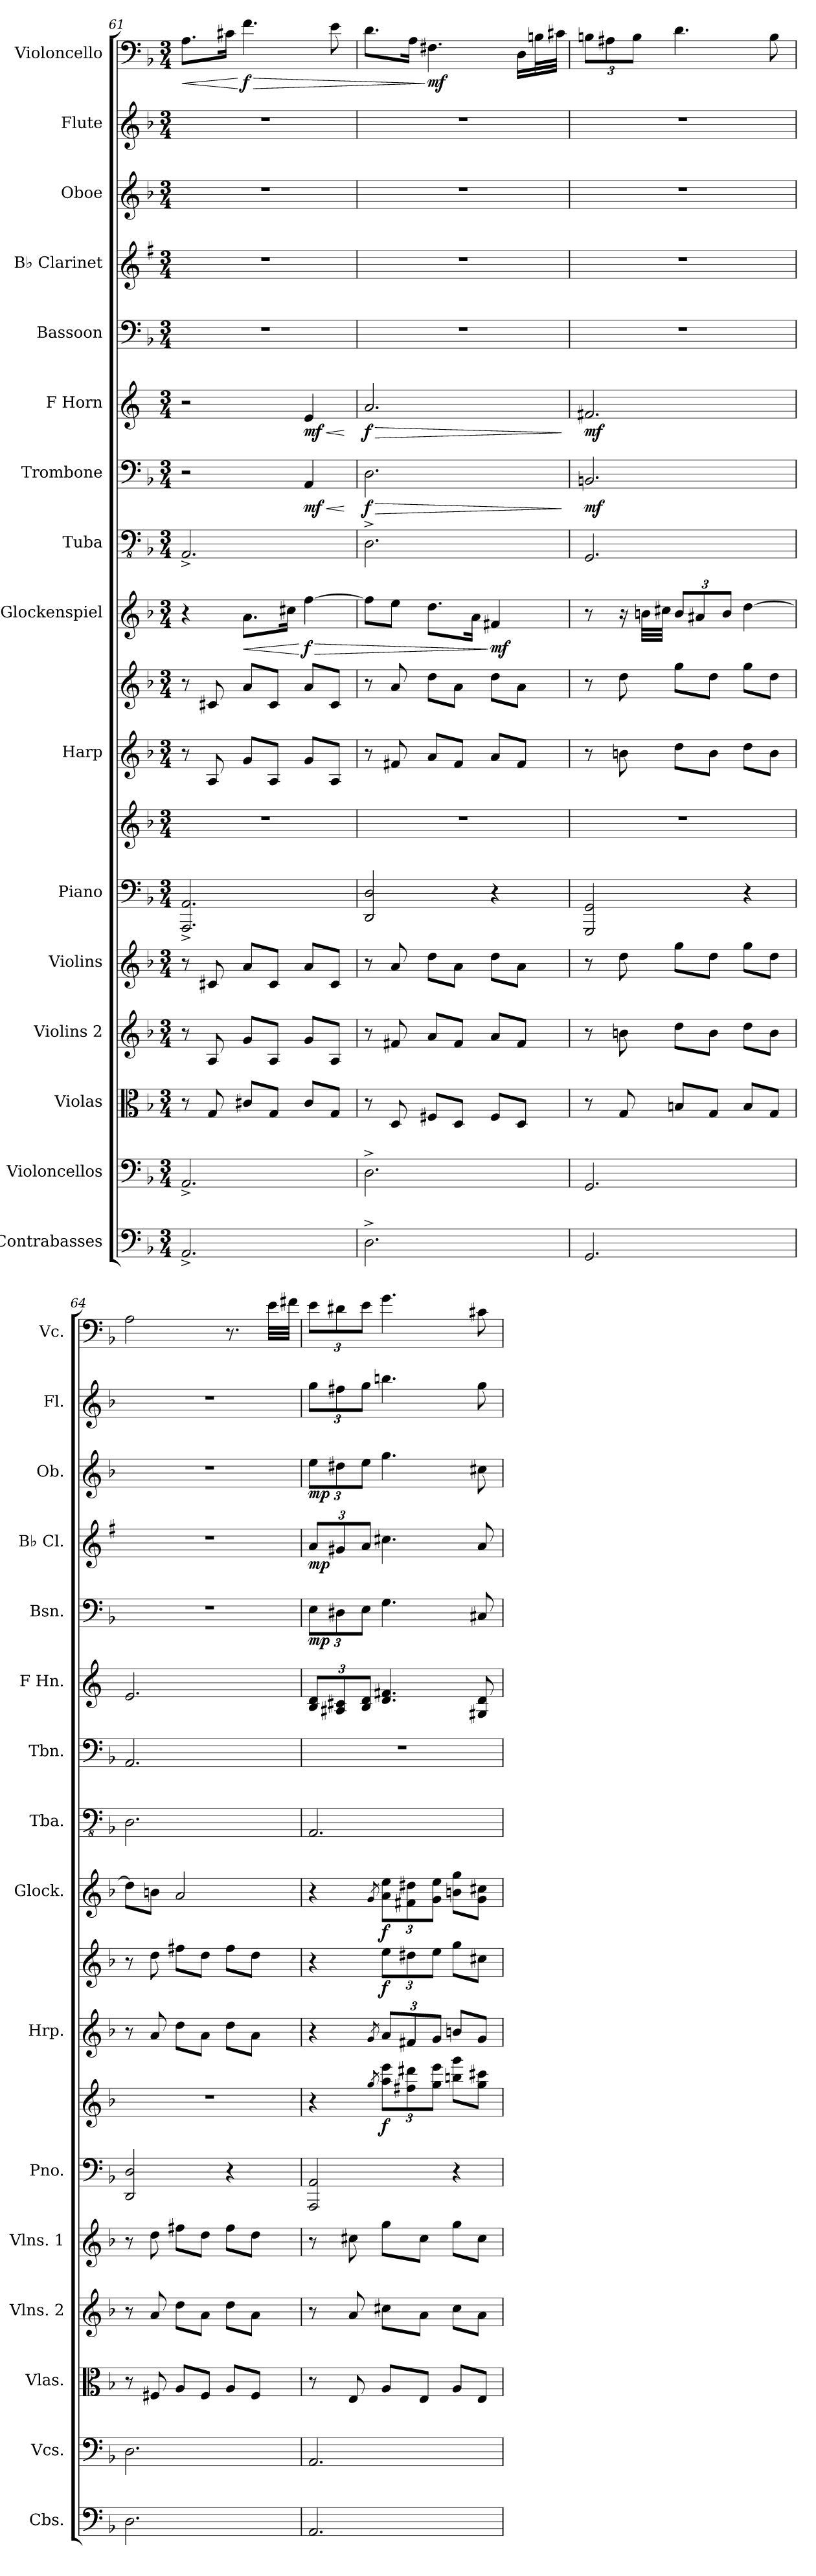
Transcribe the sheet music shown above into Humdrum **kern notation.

**kern	**kern	**kern	**kern	**kern	**kern	**kern	**dynam	**kern	**kern	**dynam	**kern	**dynam	**kern	**kern	**dynam	**kern	**dynam	**kern	**dynam	**kern	**dynam	**kern	**dynam	**kern	**kern	**dynam
*part16	*part15	*part14	*part13	*part12	*part11	*part11	*part11	*part10	*part10	*part10	*part9	*part9	*part8	*part7	*part7	*part6	*part6	*part5	*part5	*part4	*part4	*part3	*part3	*part2	*part1	*part1
*staff18	*staff17	*staff16	*staff15	*staff14	*staff13	*staff12	*staff12/13	*staff11	*staff10	*staff10/11	*staff9	*staff9	*staff8	*staff7	*staff7	*staff6	*staff6	*staff5	*staff5	*staff4	*staff4	*staff3	*staff3	*staff2	*staff1	*staff1
*I"Contrabasses	*I"Violoncellos	*I"Violas	*I"Violins 2	*I"Violins	*I"Piano	*	*	*I"Harp	*	*	*I"Glockenspiel	*	*I"Tuba	*I"Trombone	*	*I"F Horn	*	*I"Bassoon	*	*I"B♭ Clarinet	*	*I"Oboe	*	*I"Flute	*I"Violoncello	*
*I'Cbs.	*I'Vcs.	*I'Vlas.	*I'Vlns. 2	*I'Vlns. 1	*I'Pno.	*	*	*I'Hrp.	*	*	*I'Glock.	*	*I'Tba.	*I'Tbn.	*	*I'F Hn.	*	*I'Bsn.	*	*I'B♭ Cl.	*	*I'Ob.	*	*I'Fl.	*I'Vc.	*
!!LO:PB:g=z
*clefF4	*clefF4	*clefC3	*clefG2	*clefG2	*clefF4	*clefG2	*	*clefG2	*clefG2	*	*clefG2	*	*clefFv4	*clefF4	*	*clefG2	*	*clefF4	*	*clefG2	*	*clefG2	*	*clefG2	*clefF4	*
*ITrd7c12	*	*	*	*	*	*	*	*	*	*	*ITrd-14c-24	*	*	*	*	*ITrd4c7	*	*	*	*ITrd1c2	*	*	*	*	*	*
*k[b-]	*k[b-]	*k[b-]	*k[b-]	*k[b-]	*k[b-]	*k[b-]	*	*k[b-]	*k[b-]	*	*k[b-]	*	*k[b-]	*k[b-]	*	*k[b-]	*	*k[b-]	*	*k[b-]	*	*k[b-]	*	*k[b-]	*k[b-]	*
*M3/4	*M3/4	*M3/4	*M3/4	*M3/4	*M3/4	*M3/4	*	*M3/4	*M3/4	*	*M3/4	*	*M3/4	*M3/4	*	*M3/4	*	*M3/4	*	*M3/4	*	*M3/4	*	*M3/4	*M3/4	*
=61	=61	=61	=61	=61	=61	=61	=61	=61	=61	=61	=61	=61	=61	=61	=61	=61	=61	=61	=61	=61	=61	=61	=61	=61	=61	=61
!	!	!	!	!	!	!	!	!	!	!	!	!	!	!	!	!	!	!	!	!	!	!	!	!	!	!LO:HP:b
2.AAA^/	2.AA^/	8r	8r	8r	2.AAA/^ 2.AA/^	2.r	.	8r	8r	.	4r	.	2.AAA^/	2r	.	2r	.	2.r	.	2.r	.	2.r	.	2.r	8.A\L	<
.	.	8G/	8A/	8c#X/	.	.	.	8A/	8c#X/	.	.	.	.	.	.	.	.	.	.	.	.	.	.	.	.	.
.	.	.	.	.	.	.	.	.	.	.	.	.	.	.	.	.	.	.	.	.	.	.	.	.	16c#X\Jk	.
!	!	!	!	!	!	!	!	!	!	!	!	!LO:HP:b	!	!	!	!	!	!	!	!	!	!	!	!	!	!LO:HP:n=1:b
!	!	!	!	!	!	!	!	!	!	!	!	!	!	!	!	!	!	!	!	!	!	!	!	!	!	!LO:DY:n=1:b
.	.	8c#X/L	8g/L	8a/L	.	.	.	8g/L	8a/L	.	8.aaa\L	<	.	.	.	.	.	.	.	.	.	.	.	.	4.f\	[ > f
.	.	8G/J	8A/J	8c#/J	.	.	.	8A/J	8c#/J	.	.	.	.	.	.	.	.	.	.	.	.	.	.	.	.	.
.	.	.	.	.	.	.	.	.	.	.	16cccc#X\Jk	.	.	.	.	.	.	.	.	.	.	.	.	.	.	.
!	!	!	!	!	!	!	!	!	!	!	!	!LO:HP:n=1:b	!	!	!LO:HP:b	!	!LO:HP:b	!	!	!	!	!	!	!	!	!
!	!	!	!	!	!	!	!	!	!	!	!	!LO:DY:n=1:b	!	!	!LO:DY:n=1:b	!	!LO:DY:n=1:b	!	!	!	!	!	!	!	!	!
.	.	8c#/L	8g/L	8a/L	.	.	.	8g/L	8a/L	.	[4ffff\	[ > f	.	4AA/	< mf	4A/	< mf	.	.	.	.	.	.	.	.	.
.	.	8G/J	8A/J	8c#/J	.	.	.	8A/J	8c#/J	.	.	.	.	.	.	.	.	.	.	.	.	.	.	.	8e\	.
.	.	.	.	.	.	.	.	.	.	.	.	.	.	.	[	.	[	.	.	.	.	.	.	.	.	.
=62	=62	=62	=62	=62	=62	=62	=62	=62	=62	=62	=62	=62	=62	=62	=62	=62	=62	=62	=62	=62	=62	=62	=62	=62	=62	=62
!	!	!	!	!	!	!	!	!	!	!	!	!	!	!	!LO:HP:b	!	!LO:HP:b	!	!	!	!	!	!	!	!	!
!	!	!	!	!	!	!	!	!	!	!	!	!	!	!	!LO:DY:n=1:b	!	!LO:DY:n=1:b	!	!	!	!	!	!	!	!	!
2.DD^\	2.D^\	8r	8r	8r	2DD/ 2D/	2.r	.	8r	8r	.	8ffff\L]	.	2.DD^\	2.D\	> f	2.d/	> f	2.r	.	2.r	.	2.r	.	2.r	8.d\L	.
.	.	8D/	8f#X/	8a/	.	.	.	8f#X/	8a/	.	8eeee\J	.	.	.	.	.	.	.	.	.	.	.	.	.	.	.
.	.	.	.	.	.	.	.	.	.	.	.	.	.	.	.	.	.	.	.	.	.	.	.	.	16A\Jk	.
!	!	!	!	!	!	!	!	!	!	!	!	!	!	!	!	!	!	!	!	!	!	!	!	!	!	!LO:DY:n=1:b
.	.	8F#X/L	8a/L	8dd\L	.	.	.	8a/L	8dd\L	.	8.dddd\L	.	.	.	.	.	.	.	.	.	.	.	.	.	4.F#X\	] mf
.	.	8D/J	8f#/J	8a\J	.	.	.	8f#/J	8a\J	.	.	.	.	.	.	.	.	.	.	.	.	.	.	.	.	.
.	.	.	.	.	.	.	.	.	.	.	16aaa\Jk	.	.	.	.	.	.	.	.	.	.	.	.	.	.	.
!	!	!	!	!	!	!	!	!	!	!	!	!LO:DY:n=1:b	!	!	!	!	!	!	!	!	!	!	!	!	!	!
.	.	8F#/L	8a/L	8dd\L	4r	.	.	8a/L	8dd\L	.	4fff#X/	] mf	.	.	.	.	.	.	.	.	.	.	.	.	.	.
.	.	8D/J	8f#/J	8a\J	.	.	.	8f#/J	8a\J	.	.	.	.	.	.	.	.	.	.	.	.	.	.	.	16D\LL	.
.	.	.	.	.	.	.	.	.	.	.	.	.	.	.	.	.	.	.	.	.	.	.	.	.	32Bn\L	.
.	.	.	.	.	.	.	.	.	.	.	.	.	.	.	.	.	.	.	.	.	.	.	.	.	32c#X\JJJ	.
.	.	.	.	.	.	.	.	.	.	.	.	.	.	.	]	.	]	.	.	.	.	.	.	.	.	.
=63	=63	=63	=63	=63	=63	=63	=63	=63	=63	=63	=63	=63	=63	=63	=63	=63	=63	=63	=63	=63	=63	=63	=63	=63	=63	=63
*	*	*	*	*	*	*	*	*	*	*	*	*	*	*	*	*	*	*	*	*	*	*	*	*	*Xbrackettup	*
!	!	!	!	!	!	!	!	!	!	!	!	!	!	!	!LO:DY:b	!	!LO:DY:b	!	!	!	!	!	!	!	!	!
2.GGG/	2.GG/	8r	8r	8r	2GGG/ 2GG/	2.r	.	8r	8r	.	8r	.	2.GGG/	2.BBn/	mf	2.Bn/	mf	2.r	.	2.r	.	2.r	.	2.r	12Bn\L	.
.	.	.	.	.	.	.	.	.	.	.	.	.	.	.	.	.	.	.	.	.	.	.	.	.	12A#X\	.
.	.	8G/	8bn\	8dd\	.	.	.	8bn\	8dd\	.	16r	.	.	.	.	.	.	.	.	.	.	.	.	.	.	.
.	.	.	.	.	.	.	.	.	.	.	.	.	.	.	.	.	.	.	.	.	.	.	.	.	12B\J	.
.	.	.	.	.	.	.	.	.	.	.	32bbbn\LLL	.	.	.	.	.	.	.	.	.	.	.	.	.	.	.
.	.	.	.	.	.	.	.	.	.	.	32cccc#X\JJJ	.	.	.	.	.	.	.	.	.	.	.	.	.	.	.
*	*	*	*	*	*	*	*	*	*	*	*Xbrackettup	*	*	*	*	*	*	*	*	*	*	*	*	*	*	*
.	.	8Bn/L	8dd\L	8gg\L	.	.	.	8dd\L	8gg\L	.	12bbb/L	.	.	.	.	.	.	.	.	.	.	.	.	.	4.d\	.
.	.	.	.	.	.	.	.	.	.	.	12aaa#X/	.	.	.	.	.	.	.	.	.	.	.	.	.	.	.
.	.	8G/J	8b\J	8dd\J	.	.	.	8b\J	8dd\J	.	.	.	.	.	.	.	.	.	.	.	.	.	.	.	.	.
.	.	.	.	.	.	.	.	.	.	.	12bbb/J	.	.	.	.	.	.	.	.	.	.	.	.	.	.	.
.	.	8B/L	8dd\L	8gg\L	4r	.	.	8dd\L	8gg\L	.	[4dddd\	.	.	.	.	.	.	.	.	.	.	.	.	.	.	.
.	.	8G/J	8b\J	8dd\J	.	.	.	8b\J	8dd\J	.	.	.	.	.	.	.	.	.	.	.	.	.	.	.	8B\	.
=64	=64	=64	=64	=64	=64	=64	=64	=64	=64	=64	=64	=64	=64	=64	=64	=64	=64	=64	=64	=64	=64	=64	=64	=64	=64	=64
2.DD\	2.D\	8r	8r	8r	2DD/ 2D/	2.r	.	8r	8r	.	8dddd\L]	.	2.DD\	2.AA/	.	2.A/	.	2.r	.	2.r	.	2.r	.	2.r	2A\	.
.	.	8F#X/	8a/	8dd\	.	.	.	8a/	8dd\	.	8bbbn\J	.	.	.	.	.	.	.	.	.	.	.	.	.	.	.
.	.	8A/L	8dd\L	8ff#X\L	.	.	.	8dd\L	8ff#X\L	.	2aaa/	.	.	.	.	.	.	.	.	.	.	.	.	.	.	.
.	.	8F#/J	8a\J	8dd\J	.	.	.	8a\J	8dd\J	.	.	.	.	.	.	.	.	.	.	.	.	.	.	.	.	.
.	.	8A/L	8dd\L	8ff#\L	4r	.	.	8dd\L	8ff#\L	.	.	.	.	.	.	.	.	.	.	.	.	.	.	.	8.r	.
.	.	8F#/J	8a\J	8dd\J	.	.	.	8a\J	8dd\J	.	.	.	.	.	.	.	.	.	.	.	.	.	.	.	.	.
.	.	.	.	.	.	.	.	.	.	.	.	.	.	.	.	.	.	.	.	.	.	.	.	.	32e\LLL	.
.	.	.	.	.	.	.	.	.	.	.	.	.	.	.	.	.	.	.	.	.	.	.	.	.	32f#X\JJJ	.
!!LO:PB:g=z
=65	=65	=65	=65	=65	=65	=65	=65	=65	=65	=65	=65	=65	=65	=65	=65	=65	=65	=65	=65	=65	=65	=65	=65	=65	=65	=65
*	*	*	*	*	*	*	*	*	*	*	*	*	*	*	*	*Xbrackettup	*	*Xbrackettup	*	*Xbrackettup	*	*Xbrackettup	*	*Xbrackettup	*	*
!	!	!	!	!	!	!	!	!	!	!	!	!	!	!	!	!	!	!	!LO:DY:b	!	!LO:DY:b	!	!LO:DY:b	!	!	!
2.AAA/	2.AA/	8r	8r	8r	2AAA/ 2AA/	4r	.	4r	4r	.	4r	.	2.AAA/	2.r	.	12E/ 12G/L	.	12E\L	mp	12g/L	mp	12ee\L	mp	12gg\L	12e\L	.
.	.	.	.	.	.	.	.	.	.	.	.	.	.	.	.	12D#X/ 12F#X/	.	12D#X\	.	12f#X/	.	12dd#X\	.	12ff#X\	12d#X\	.
.	.	8E/	8a/	8cc#X\	.	.	.	.	.	.	.	.	.	.	.	.	.	.	.	.	.	.	.	.	.	.
.	.	.	.	.	.	.	.	.	.	.	.	.	.	.	.	12E/ 12G/J	.	12E\J	.	12g/J	.	12ee\J	.	12gg\J	12e\J	.
.	.	.	.	.	.	8qgg/	.	8qg/	.	.	8qggg/	.	.	.	.	.	.	.	.	.	.	.	.	.	.	.
*	*	*	*	*	*	*Xbrackettup	*	*Xbrackettup	*Xbrackettup	*	*	*	*	*	*	*	*	*	*	*	*	*	*	*	*	*
!	!	!	!	!	!	!	!LO:DY:b	!	!	!LO:DY:b	!	!LO:DY:b	!	!	!	!	!	!	!	!	!	!	!	!	!	!
.	.	8A/L	8cc#X\L	8gg\L	.	12aa\ 12eee\L	f	12a/L	12ee\L	f	12aaa\ 12eeee\L	f	.	.	.	4.G/ 4.Bn/	.	4.G\	.	4.bn\	.	4.gg\	.	4.bbn\	4.g\	.
.	.	.	.	.	.	12ff#X\ 12ddd#X\	.	12f#X/	12dd#X\	.	12fff#X\ 12dddd#X\	.	.	.	.	.	.	.	.	.	.	.	.	.	.	.
.	.	8E/J	8a\J	8cc#\J	.	.	.	.	.	.	.	.	.	.	.	.	.	.	.	.	.	.	.	.	.	.
.	.	.	.	.	.	12gg\ 12eee\J	.	12g/J	12ee\J	.	12ggg\ 12eeee\J	.	.	.	.	.	.	.	.	.	.	.	.	.	.	.
.	.	8A/L	8cc#\L	8gg\L	4r	8bbn\ 8ggg\L	.	8bn/L	8gg\L	.	8bbbn\ 8gggg\L	.	.	.	.	.	.	.	.	.	.	.	.	.	.	.
.	.	8E/J	8a\J	8cc#\J	.	8gg\ 8ccc#X\J	.	8g/J	8cc#X\J	.	8ggg\ 8cccc#X\J	.	.	.	.	8C#X/ 8G/	.	8C#X/	.	8g/	.	8cc#X\	.	8gg\	8c#X\	.
=	=	=	=	=	=	=	=	=	=	=	=	=	=	=	=	=	=	=	=	=	=	=	=	=	=	=
*-	*-	*-	*-	*-	*-	*-	*-	*-	*-	*-	*-	*-	*-	*-	*-	*-	*-	*-	*-	*-	*-	*-	*-	*-	*-	*-
